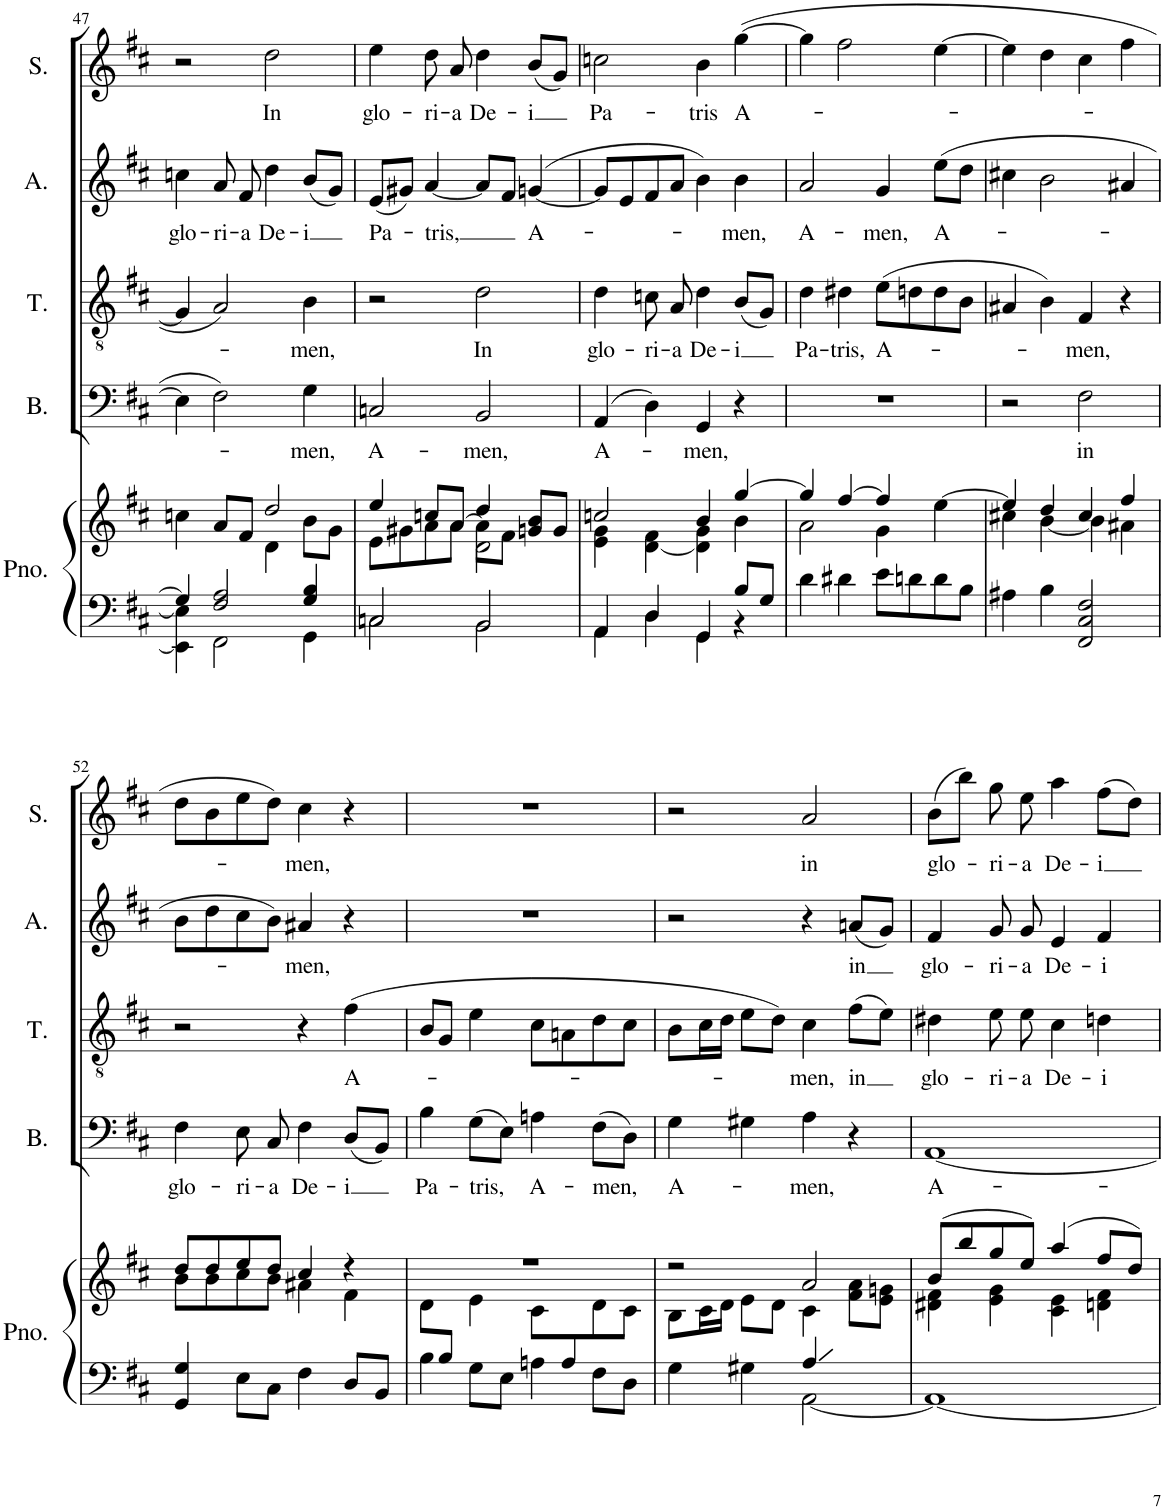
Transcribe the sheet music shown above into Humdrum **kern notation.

**kern	**kern	**kern	**text	**kern	**text	**kern	**text	**kern	**text
*part5	*part5	*part4	*part4	*part3	*part3	*part2	*part2	*part1	*part1
*staff6	*staff5	*staff4	*staff4	*staff3	*staff3	*staff2	*staff2	*staff1	*staff1
*I"Piano	*	*I"Bass	*	*I"Tenor	*	*I"Alto	*	*I"Soprano	*
*I'Pno.	*	*I'B.	*	*I'T.	*	*I'A.	*	*I'S.	*
!!LO:PB:g=z
*clefF4	*clefG2	*clefF4	*	*clefGv2	*	*clefG2	*	*clefG2	*
*k[f#c#]	*k[f#c#]	*k[f#c#]	*	*k[f#c#]	*	*k[f#c#]	*	*k[f#c#]	*
*M4/4	*M4/4	*M4/4	*	*M4/4	*	*M4/4	*	*M4/4	*
*met(c)	*met(c)	*met(c)	*	*met(c)	*	*met(c)	*	*met(c)	*
=47	=47	=47	=47	=47	=47	=47	=47	=47	=47
*^	*^	*	*	*	*	*	*	*	*
!	!	!	!	!	!	!	!	!	!LO:LY:b	!	!
4G/]	4EE\] 4E\]	4ccn\	2ryy	4E\]	.	4G/]	.	4ccn\	glo-	2r	.
!	!	!	!	!	!	!	!	!	!LO:LY:b	!	!
2F#/ 2A/	2FF#\	8a/L	.	2F#\	.	2A/	.	8a/	-ri-	.	.
!	!	!	!	!	!	!	!	!	!LO:LY:b	!	!
.	.	8f#/J	.	.	.	.	.	8f#/	-a	.	.
!	!	!	!	!	!	!	!	!	!LO:LY:b	!	!LO:LY:b
.	.	2dd/	4d\	.	.	.	.	4dd\	De-	2dd\	In
!	!	!	!	!	!LO:LY:b	!	!LO:LY:b	!	!LO:LY:b	!	!
4G/ 4B/	4GG\	.	8b\L	4G\	-men,	4B\	-men,	(8b/L	-i	.	.
.	.	.	8g\J	.	.	.	.	8g/J)	.	.	.
=48	=48	=48	=48	=48	=48	=48	=48	=48	=48	=48	=48
*	*	*	*^	*	*	*	*	*	*	*	*
!	!	!	!	!	!	!LO:LY:b	!	!	!	!LO:LY:b	!	!LO:LY:b
2Cn/	2C\	4ee/	8e\L	2ryy	2Cn/	A-	2r	.	(8e/L	Pa-	4ee\	glo-
.	.	.	8g#X\	.	.	.	.	.	8g#X/J)	.	.	.
!	!	!	!	!	!	!	!	!	!	!LO:LY:b	!	!LO:LY:b
.	.	8ccn/L	8a\	.	.	.	.	.	[4a/	-tris,	8dd\	-ri-
!	!	!	!	!	!	!	!	!	!	!	!	!LO:LY:b
.	.	[8a/J	8a\J	.	.	.	.	.	.	.	8a/	-a
!	!	!	!	!	!	!LO:LY:b	!	!LO:LY:b	!	!	!	!LO:LY:b
2BB/	2BB\	4dd/	8a\L]	2d\	2BB/	-men,	2d\	In	8a/L]	.	4dd\	De-
.	.	.	8f#\J	.	.	.	.	.	8f#/J	.	.	.
!	!	!	!	!	!	!	!	!	!	!LO:LY:b	!	!LO:LY:b
.	.	8gn/ 8b/L	4ryy	.	.	.	.	.	([4gn/	A-	(8b/L	-i
.	.	8g/J	.	.	.	.	.	.	.	.	8g/J)	.
*	*	*	*v	*v	*	*	*	*	*	*	*	*
=49	=49	=49	=49	=49	=49	=49	=49	=49	=49	=49	=49
!	!	!	!	!	!LO:LY:b	!	!LO:LY:b	!	!	!	!LO:LY:b
4AA/	4AA\	2ccn/	4e\ 4g\	(4AA/	A-	4d\	glo-	8g/L]	.	2ccn\	Pa-
.	.	.	.	.	.	.	.	8e/	.	.	.
!	!	!	!	!	!	!	!LO:LY:b	!	!	!	!
4D/	4D\	.	[4d\ 4f#\	4D\)	.	8cn\	-ri-	8f#/	.	.	.
!	!	!	!	!	!	!	!LO:LY:b	!	!	!	!
.	.	.	.	.	.	8A/	-a	8a/J	.	.	.
!	!	!	!	!	!LO:LY:b	!	!LO:LY:b	!	!	!	!LO:LY:b
4GG/	4GG\	4b/	4d\] 4g\	4GG/	-men,	4d\	De-	4b\)	.	4b\	-tris
!	!	!	!	!	!	!	!LO:LY:b	!	!LO:LY:b	!	!LO:LY:b
8B/L	4r	[4gg/	4b\	4r	.	(8B/L	-i	4b\	-men,	([4gg\	A-
8G/J	.	.	.	.	.	8G/J)	.	.	.	.	.
*v	*v	*	*	*	*	*	*	*	*	*	*
=50	=50	=50	=50	=50	=50	=50	=50	=50	=50	=50
!	!	!	!	!	!	!LO:LY:b	!	!LO:LY:b	!	!
4d\	4gg/]	2a\	1r	.	4d\	Pa-	2a/	A-	4gg\]	.
!	!	!	!	!	!	!LO:LY:b	!	!	!	!
4d#X\	[4ff#/	.	.	.	4d#X\	-tris,	.	.	2ff#\	.
!	!	!	!	!	!	!LO:LY:b	!	!LO:LY:b	!	!
8e\L	4ff#/]	4g\	.	.	(8e\L	A-	4g/	-men,	.	.
8dn\	.	.	.	.	8dn\	.	.	.	.	.
!	!	!	!	!	!	!	!	!LO:LY:b	!	!
8d\	[4ee\	4ryy	.	.	8d\	.	(8ee\L	A-	[4ee\	.
8B\J	.	.	.	.	8B\J	.	8dd\J	.	.	.
=51	=51	=51	=51	=51	=51	=51	=51	=51	=51	=51
4A#X\	4ee/]	4cc#X\	2r	.	4A#X/	.	4cc#X\	.	4ee\]	.
4B\	4dd/	[4b\	.	.	4B\)	.	2b\	.	4dd\	.
!	!	!	!	!LO:LY:b	!	!LO:LY:b	!	!	!	!
2FF#/ 2C#/ 2F#/	4cc#/	4b\]	2F#\	in	4F#/	-men,	.	.	4cc#\	.
.	4ff#/	4a#X\	.	.	4r	.	4a#X/	.	4ff#\	.
!!LO:LB:g=z
=52	=52	=52	=52	=52	=52	=52	=52	=52	=52	=52
!	!	!	!	!LO:LY:b	!	!	!	!	!	!
4GG/ 4G/	8dd/L	8b\L	4F#\	glo-	2r	.	8b\L	.	8dd\L	.
.	8dd/	8b\	.	.	.	.	8dd\	.	8b\	.
!	!	!	!	!LO:LY:b	!	!	!	!	!	!
8E\L	8ee/	8cc#\	8E\	-ri-	.	.	8cc#\	.	8ee\	.
!	!	!	!	!LO:LY:b	!	!	!	!	!	!
8C#\J	8dd/J	8b\J	8C#/	-a	.	.	8b\J)	.	8dd\J)	.
!	!	!	!	!LO:LY:b	!	!	!	!LO:LY:b	!	!LO:LY:b
4F#\	4cc#/	4a#X\	4F#\	De-	4r	.	4a#X/	-men,	4cc#\	-men,
!	!	!	!	!LO:LY:b	!	!LO:LY:b	!	!	!	!
8D/L	4r	4f#\	(8D/L	-i	(4f#\	A-	4r	.	4r	.
8BB/J	.	.	8BB/J)	.	.	.	.	.	.	.
=53	=53	=53	=53	=53	=53	=53	=53	=53	=53	=53
*^	*	*	*	*	*	*	*	*	*	*
!	!	!	!	!	!LO:LY:b	!	!	!	!	!	!
8ryy	4B\	1r	8d\L	4B\	Pa-	8B/L	.	1r	.	1r	.
8B/J	.	.	8ryy	.	.	8G/J	.	.	.	.	.
!	!	!	!	!	!LO:LY:b	!	!	!	!	!	!
4.ryy	8G\L	.	4e\	(8G\L	-tris,	4e\	.	.	.	.	.
.	8E\J	.	.	8E\J)	.	.	.	.	.	.	.
!	!	!	!	!	!LO:LY:b	!	!	!	!	!	!
.	4An\	.	8c#\L	4An\	A-	8c#\L	.	.	.	.	.
8A/	.	.	8ryy	.	.	8An\	.	.	.	.	.
!	!	!	!	!	!LO:LY:b	!	!	!	!	!	!
4ryy	8F#\L	.	8d\	(8F#\L	-men,	8d\	.	.	.	.	.
.	8D\J	.	8c#\J	8D\J)	.	8c#\J	.	.	.	.	.
=54	=54	=54	=54	=54	=54	=54	=54	=54	=54	=54	=54
*	*	*	*^	*	*	*	*	*	*	*	*
!	!	!	!	!	!	!LO:LY:b	!	!	!	!	!	!
4G\	2ryy	2r	8B\L	2.ryy	4G\	A-	8B\L	.	2r	.	2r	.
.	.	.	16c#\L	.	.	.	16c#\L	.	.	.	.	.
.	.	.	16d\JJ	.	.	.	16d\JJ	.	.	.	.	.
4G#X\	.	.	8e\L	.	4G#X\	.	8e\L	.	.	.	.	.
.	.	.	8d\J	.	.	.	8d\J)	.	.	.	.	.
!	!	!	!	!	!	!LO:LY:b	!	!LO:LY:b	!	!	!	!LO:LY:b
4A/	[2AA\	2a/	4c#\	.	4A\	-men,	4c#\	-men,	4r	.	2a/	in
!	!	!	!	!	!	!	!	!LO:LY:b	!	!LO:LY:b	!	!
4ryy	.	.	4ryy	8f#\ 8a\L	4r	.	(8f#\L	in	(8an/L	in	.	.
.	.	.	.	8e\ 8gn\J	.	.	8e\J)	.	8g/J)	.	.	.
*v	*v	*	*	*	*	*	*	*	*	*	*	*
=55	=55	=55	=55	=55	=55	=55	=55	=55	=55	=55	=55
!	!	!	!	!	!LO:LY:b	!	!LO:LY:b	!	!LO:LY:b	!	!LO:LY:b
*	*	*v	*v	*	*	*	*	*	*	*	*
1AA_	(8b/L	4d#X\ 4f#\	[1AA	A-	4d#X\	glo-	4f#/	glo-	(8b\L	glo-
.	8bb/	.	.	.	.	.	.	.	8bb\J)	.
!	!	!	!	!	!	!LO:LY:b	!	!LO:LY:b	!	!LO:LY:b
.	8gg/	4e\ 4g\	.	.	8e\	-ri-	8g/	-ri-	8gg\	-ri-
!	!	!	!	!	!	!LO:LY:b	!	!LO:LY:b	!	!LO:LY:b
.	8ee/J)	.	.	.	8e\	-a	8g/	-a	8ee\	-a
!	!	!	!	!	!	!LO:LY:b	!	!LO:LY:b	!	!LO:LY:b
.	(4aa/	4c#\ 4e\	.	.	4c#\	De-	4e/	De-	4aa\	De-
!	!	!	!	!	!	!LO:LY:b	!	!LO:LY:b	!	!LO:LY:b
.	8ff#/L	4dn\ 4f#\	.	.	4dn\	-i	4f#/	-i	(8ff#\L	-i
.	8dd/J)	.	.	.	.	.	.	.	8dd\J)	.
*	*v	*v	*	*	*	*	*	*	*	*
=	=	=	=	=	=	=	=	=	=
*-	*-	*-	*-	*-	*-	*-	*-	*-	*-
